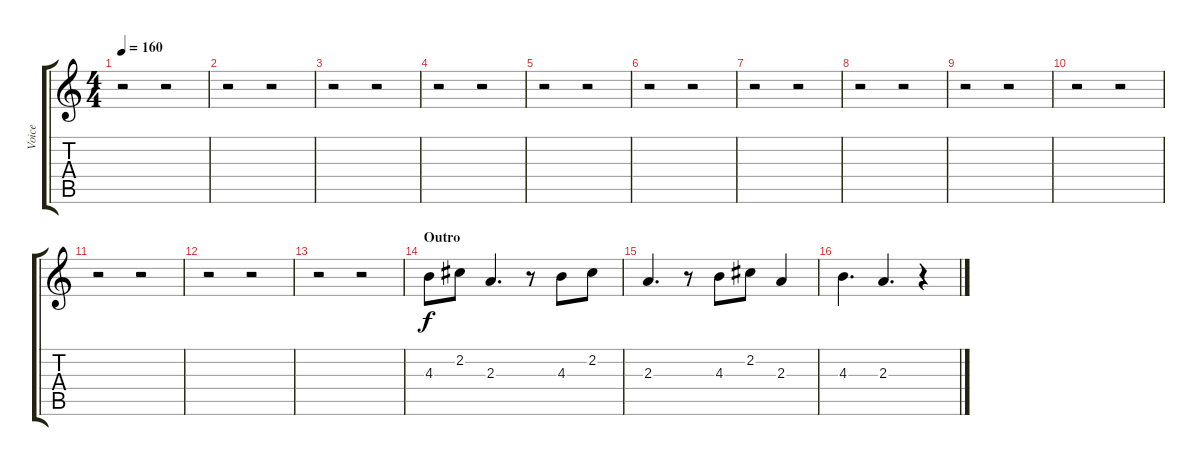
\track ("Voice" "Voice") {instrument electricguitarclean}
\staff {score tabs}
\tuning (E4 B3 G3 D3 A2 E2) {hide}
\ts (4 4)
\tempo 160
\clef g2
\ks c
r.2{dy f} r.2 |
r.2 r.2 |
r.2 r.2 |
r.2 r.2 |
r.2 r.2 |
r.2 r.2 |
r.2 r.2 |
r.2 r.2 |
r.2 r.2 |
r.2 r.2 |
r.2 r.2 |
r.2 r.2 |
r.2 r.2 |
\section ("" "Outro")
4.3.8 2.2.8 2.3.4{d} r.8 4.3.8 2.2.8 |
2.3.4{d} r.8 4.3.8 2.2.8 2.3.4 |
4.3.4{d} 2.3.4{d} r.4
